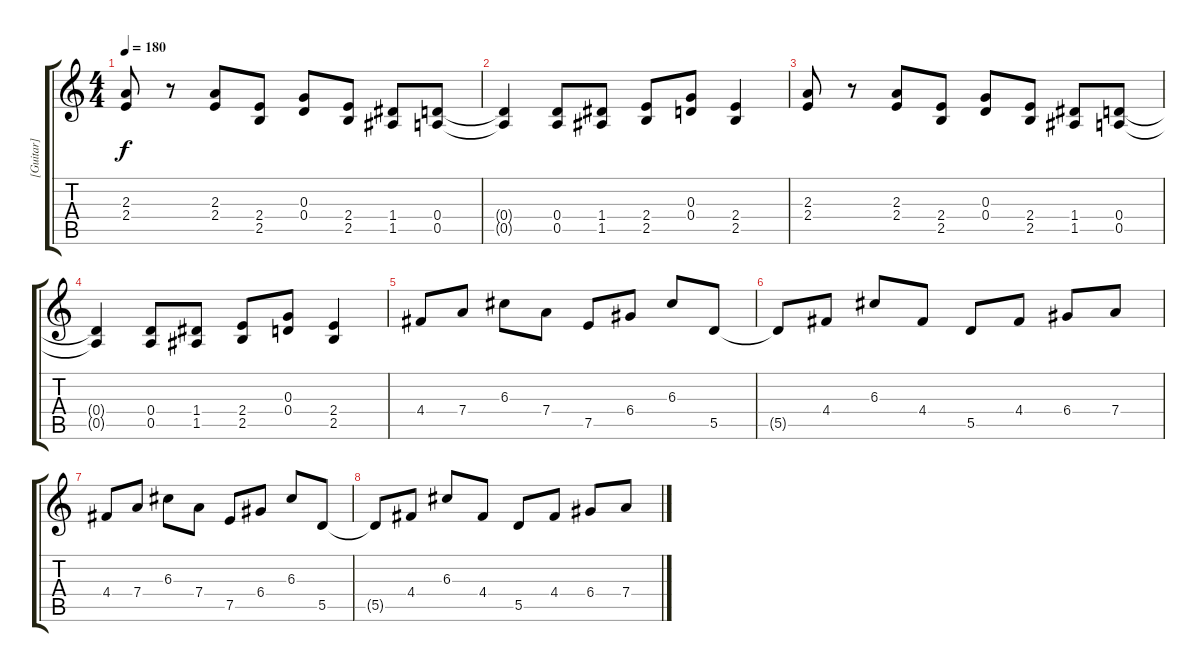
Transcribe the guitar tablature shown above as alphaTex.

\track ("[Guitar]" "[Guitar]") {instrument distortionguitar}
\staff {score tabs}
\tuning (E4 B3 G3 D3 A2 D2) {hide}
\ts (4 4)
\tempo 180
\clef g2
\ks c
(2.3 2.4).8{dy f} r.8 (2.3 2.4).8 (2.4 2.5).8 (0.3 0.4).8 (2.4 2.5).8 (1.4 1.5).8 (0.4 0.5).8 |
(0.4{t} 0.5{t}).4 (0.4 0.5).8 (1.4 1.5).8 (2.4 2.5).8 (0.3 0.4).8 (2.4 2.5).4 |
(2.3 2.4).8 r.8 (2.3 2.4).8 (2.4 2.5).8 (0.3 0.4).8 (2.4 2.5).8 (1.4 1.5).8 (0.4 0.5).8 |
(0.4{t} 0.5{t}).4 (0.4 0.5).8 (1.4 1.5).8 (2.4 2.5).8 (0.3 0.4).8 (2.4 2.5).4 |
4.4.8 7.4.8 6.3.8 7.4.8 7.5.8 6.4.8 6.3.8 5.5.8 |
5.5{t}.8 4.4.8 6.3.8 4.4.8 5.5.8 4.4.8 6.4.8 7.4.8 |
4.4.8 7.4.8 6.3.8 7.4.8 7.5.8 6.4.8 6.3.8 5.5.8 |
5.5{t}.8 4.4.8 6.3.8 4.4.8 5.5.8 4.4.8 6.4.8 7.4.8
